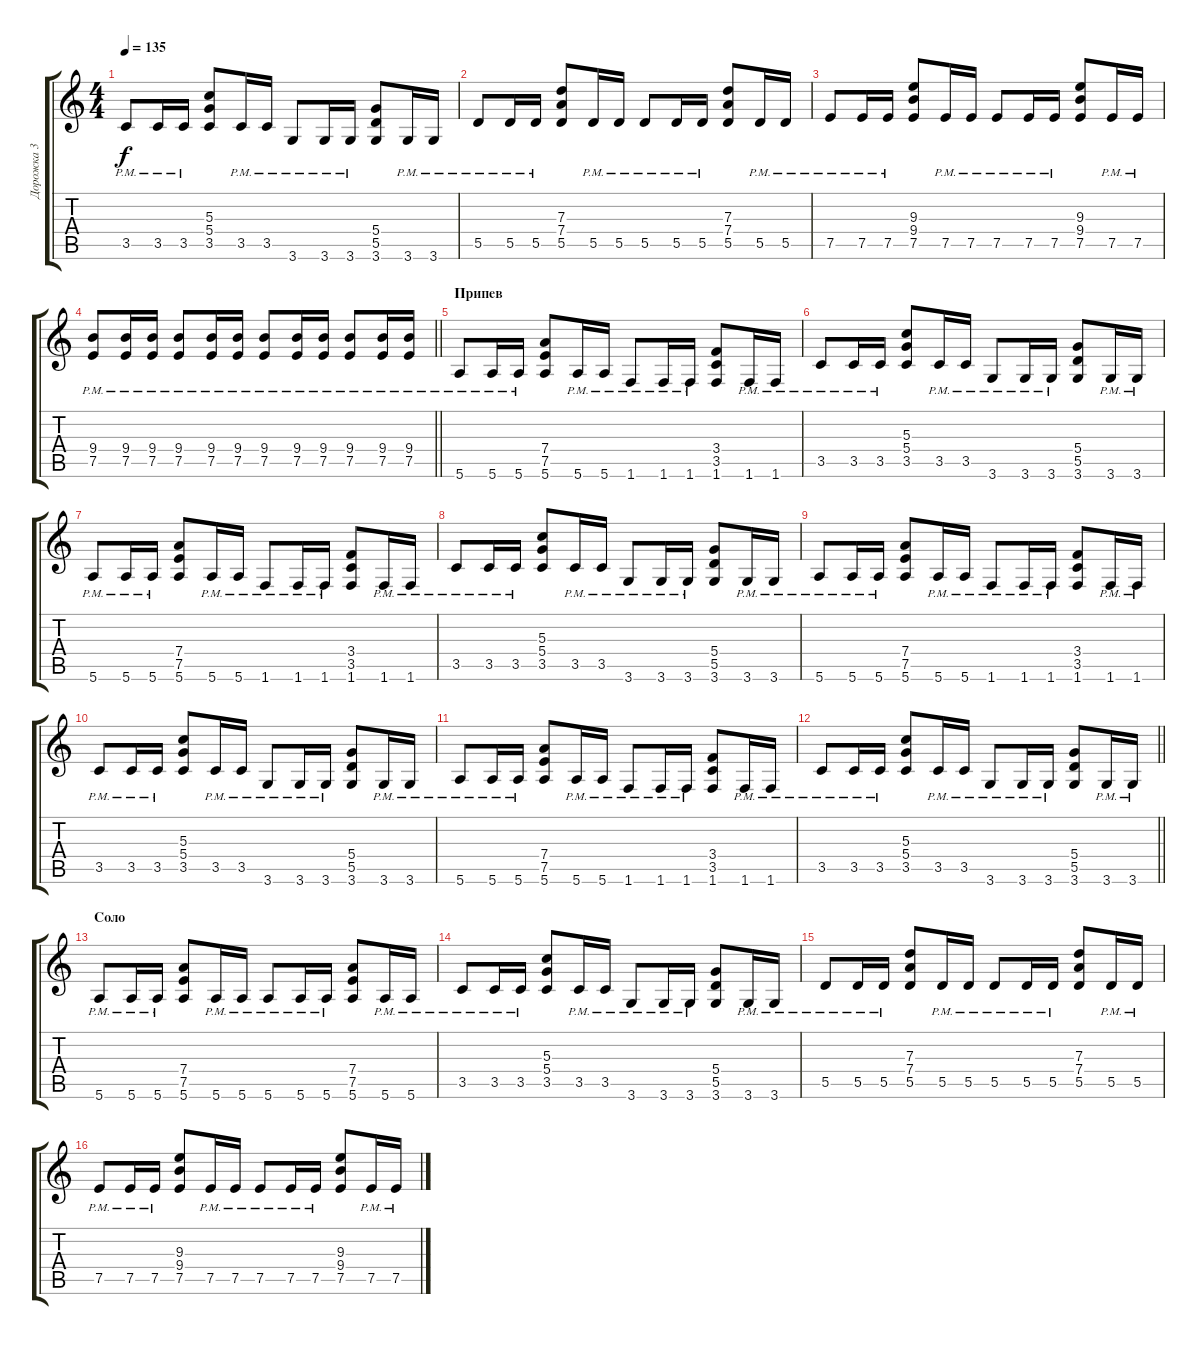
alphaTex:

\track ("Дорожка 3" "Дорожка 3") {instrument overdrivenguitar}
\staff {score tabs}
\tuning (E4 B3 G3 D3 A2 E2) {hide}
\ts (4 4)
\tempo 135
\clef g2
\ks c
3.5{pm}.8{dy f} 3.5{pm}.16 3.5{pm}.16 (5.3 5.4 3.5).8 3.5{pm}.16 3.5{pm}.16 3.6{pm}.8 3.6{pm}.16 3.6{pm}.16 (5.4 5.5 3.6).8 3.6{pm}.16 3.6{pm}.16 |
5.5{pm}.8 5.5{pm}.16 5.5{pm}.16 (7.3 7.4 5.5).8 5.5{pm}.16 5.5{pm}.16 5.5{pm}.8 5.5{pm}.16 5.5{pm}.16 (7.3 7.4 5.5).8 5.5{pm}.16 5.5{pm}.16 |
7.5{pm}.8 7.5{pm}.16 7.5{pm}.16 (9.3 9.4 7.5).8 7.5{pm}.16 7.5{pm}.16 7.5{pm}.8 7.5{pm}.16 7.5{pm}.16 (9.3 9.4 7.5).8 7.5{pm}.16 7.5{pm}.16 |
\barLineRight lightlight
(9.4{pm} 7.5{pm}).8 (9.4{pm} 7.5{pm}).16 (9.4{pm} 7.5{pm}).16 (9.4{pm} 7.5{pm}).8 (9.4{pm} 7.5{pm}).16 (9.4{pm} 7.5{pm}).16 (9.4{pm} 7.5{pm}).8 (9.4{pm} 7.5{pm}).16 (9.4{pm} 7.5{pm}).16 (9.4{pm} 7.5{pm}).8 (9.4{pm} 7.5{pm}).16 (9.4{pm} 7.5{pm}).16 |
\section ("" "Припев")
5.6{pm}.8 5.6{pm}.16 5.6{pm}.16 (7.4 7.5 5.6).8 5.6{pm}.16 5.6{pm}.16 1.6{pm}.8 1.6{pm}.16 1.6{pm}.16 (3.4 3.5 1.6).8 1.6{pm}.16 1.6{pm}.16 |
3.5{pm}.8 3.5{pm}.16 3.5{pm}.16 (5.3 5.4 3.5).8 3.5{pm}.16 3.5{pm}.16 3.6{pm}.8 3.6{pm}.16 3.6{pm}.16 (5.4 5.5 3.6).8 3.6{pm}.16 3.6{pm}.16 |
5.6{pm}.8 5.6{pm}.16 5.6{pm}.16 (7.4 7.5 5.6).8 5.6{pm}.16 5.6{pm}.16 1.6{pm}.8 1.6{pm}.16 1.6{pm}.16 (3.4 3.5 1.6).8 1.6{pm}.16 1.6{pm}.16 |
3.5{pm}.8 3.5{pm}.16 3.5{pm}.16 (5.3 5.4 3.5).8 3.5{pm}.16 3.5{pm}.16 3.6{pm}.8 3.6{pm}.16 3.6{pm}.16 (5.4 5.5 3.6).8 3.6{pm}.16 3.6{pm}.16 |
5.6{pm}.8 5.6{pm}.16 5.6{pm}.16 (7.4 7.5 5.6).8 5.6{pm}.16 5.6{pm}.16 1.6{pm}.8 1.6{pm}.16 1.6{pm}.16 (3.4 3.5 1.6).8 1.6{pm}.16 1.6{pm}.16 |
3.5{pm}.8 3.5{pm}.16 3.5{pm}.16 (5.3 5.4 3.5).8 3.5{pm}.16 3.5{pm}.16 3.6{pm}.8 3.6{pm}.16 3.6{pm}.16 (5.4 5.5 3.6).8 3.6{pm}.16 3.6{pm}.16 |
5.6{pm}.8 5.6{pm}.16 5.6{pm}.16 (7.4 7.5 5.6).8 5.6{pm}.16 5.6{pm}.16 1.6{pm}.8 1.6{pm}.16 1.6{pm}.16 (3.4 3.5 1.6).8 1.6{pm}.16 1.6{pm}.16 |
\barLineRight lightlight
3.5{pm}.8 3.5{pm}.16 3.5{pm}.16 (5.3 5.4 3.5).8 3.5{pm}.16 3.5{pm}.16 3.6{pm}.8 3.6{pm}.16 3.6{pm}.16 (5.4 5.5 3.6).8 3.6{pm}.16 3.6{pm}.16 |
\section ("" "Соло")
5.6{pm}.8 5.6{pm}.16 5.6{pm}.16 (7.4 7.5 5.6).8 5.6{pm}.16 5.6{pm}.16 5.6{pm}.8 5.6{pm}.16 5.6{pm}.16 (7.4 7.5 5.6).8 5.6{pm}.16 5.6{pm}.16 |
3.5{pm}.8 3.5{pm}.16 3.5{pm}.16 (5.3 5.4 3.5).8 3.5{pm}.16 3.5{pm}.16 3.6{pm}.8 3.6{pm}.16 3.6{pm}.16 (5.4 5.5 3.6).8 3.6{pm}.16 3.6{pm}.16 |
5.5{pm}.8 5.5{pm}.16 5.5{pm}.16 (7.3 7.4 5.5).8 5.5{pm}.16 5.5{pm}.16 5.5{pm}.8 5.5{pm}.16 5.5{pm}.16 (7.3 7.4 5.5).8 5.5{pm}.16 5.5{pm}.16 |
7.5{pm}.8 7.5{pm}.16 7.5{pm}.16 (9.3 9.4 7.5).8 7.5{pm}.16 7.5{pm}.16 7.5{pm}.8 7.5{pm}.16 7.5{pm}.16 (9.3 9.4 7.5).8 7.5{pm}.16 7.5{pm}.16
